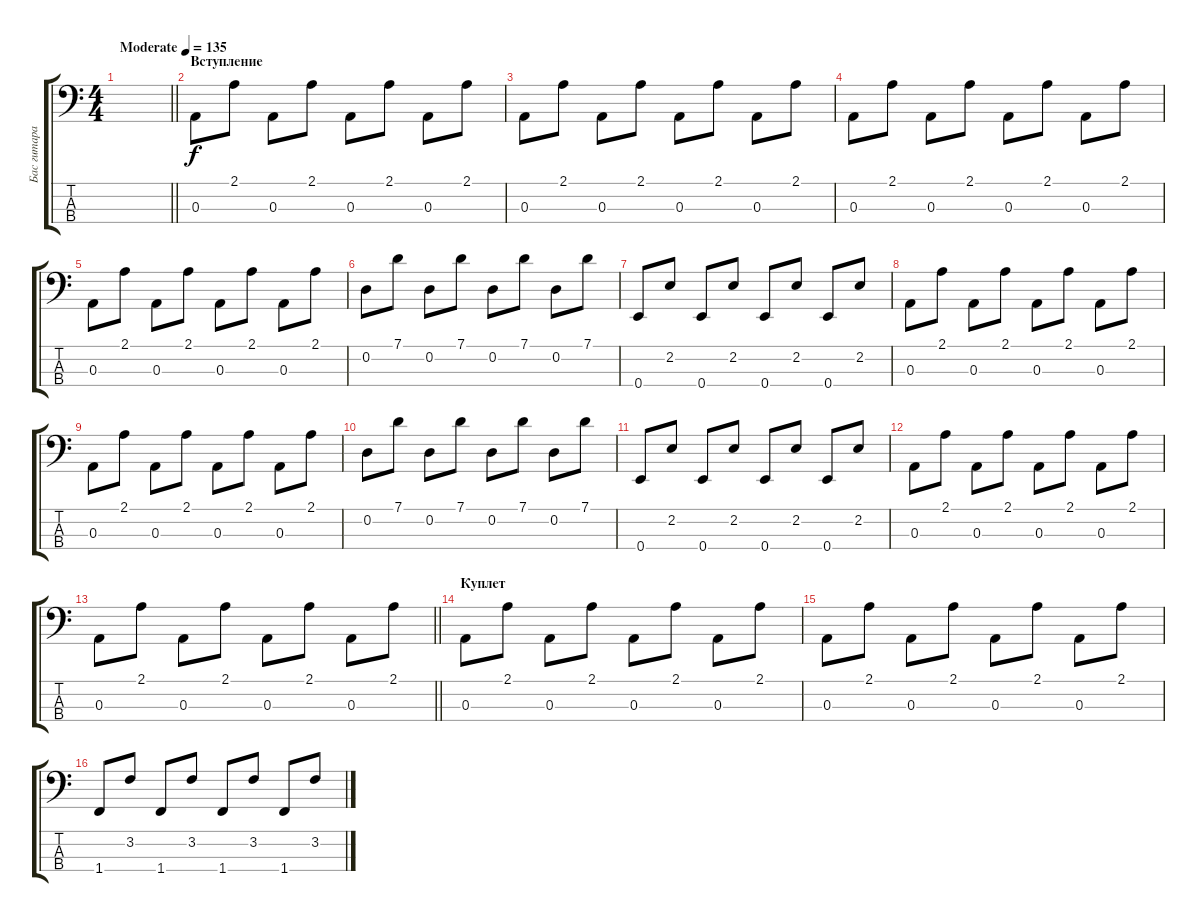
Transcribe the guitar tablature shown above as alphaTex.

\track ("Бас гитара" "Бас гитара") {instrument synthbass2}
\staff {score tabs}
\tuning (G2 D2 A1 E1) {hide}
\ts (4 4)
\tempo (135 "Moderate")
\clef f4
\barLineRight lightlight
\ks c
|
\section ("" "Вступление")
0.3.8 2.1.8 0.3.8 2.1.8 0.3.8 2.1.8 0.3.8 2.1.8 |
0.3.8 2.1.8 0.3.8 2.1.8 0.3.8 2.1.8 0.3.8 2.1.8 |
0.3.8 2.1.8 0.3.8 2.1.8 0.3.8 2.1.8 0.3.8 2.1.8 |
0.3.8 2.1.8 0.3.8 2.1.8 0.3.8 2.1.8 0.3.8 2.1.8 |
0.2.8 7.1.8 0.2.8 7.1.8 0.2.8 7.1.8 0.2.8 7.1.8 |
0.4.8 2.2.8 0.4.8 2.2.8 0.4.8 2.2.8 0.4.8 2.2.8 |
0.3.8 2.1.8 0.3.8 2.1.8 0.3.8 2.1.8 0.3.8 2.1.8 |
0.3.8 2.1.8 0.3.8 2.1.8 0.3.8 2.1.8 0.3.8 2.1.8 |
0.2.8 7.1.8 0.2.8 7.1.8 0.2.8 7.1.8 0.2.8 7.1.8 |
0.4.8 2.2.8 0.4.8 2.2.8 0.4.8 2.2.8 0.4.8 2.2.8 |
0.3.8 2.1.8 0.3.8 2.1.8 0.3.8 2.1.8 0.3.8 2.1.8 |
\barLineRight lightlight
0.3.8 2.1.8 0.3.8 2.1.8 0.3.8 2.1.8 0.3.8 2.1.8 |
\section ("" "Куплет")
0.3.8 2.1.8 0.3.8 2.1.8 0.3.8 2.1.8 0.3.8 2.1.8 |
0.3.8 2.1.8 0.3.8 2.1.8 0.3.8 2.1.8 0.3.8 2.1.8 |
1.4.8 3.2.8 1.4.8 3.2.8 1.4.8 3.2.8 1.4.8 3.2.8
